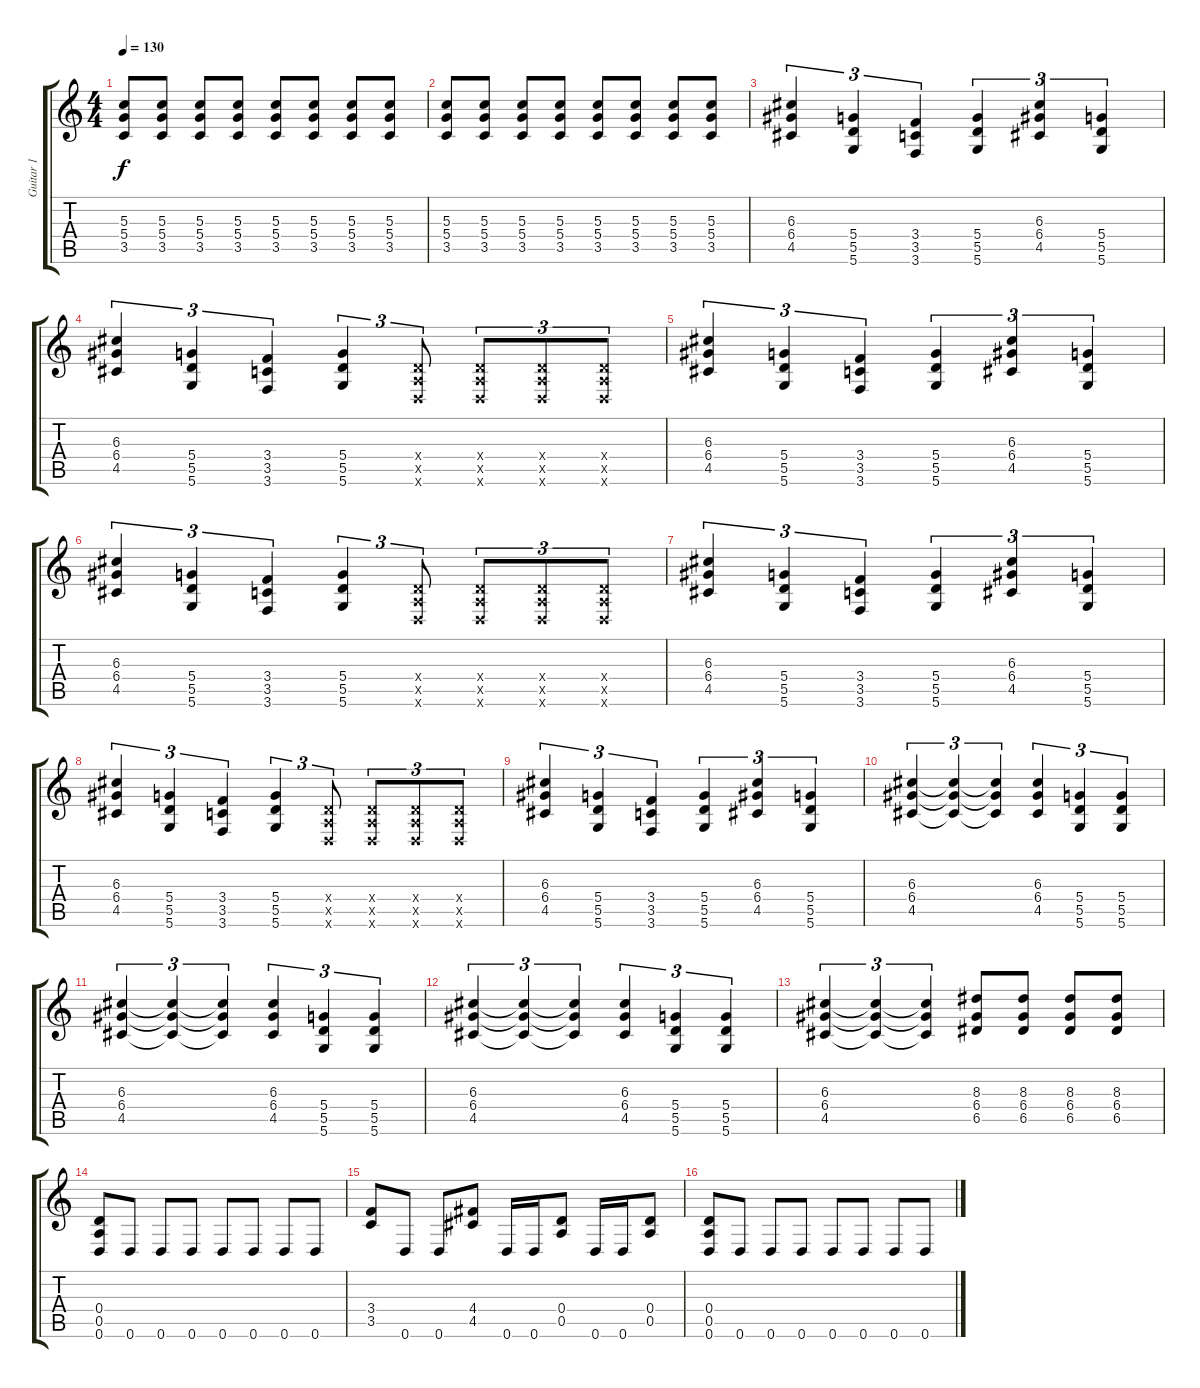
\track ("Guitar 1" "Guitar 1") {instrument distortionguitar}
\staff {score tabs}
\tuning (E4 B3 G3 D3 A2 D2) {hide}
\ts (4 4)
\tempo 130
\clef g2
\ks c
(5.3 5.4 3.5).8{dy f} (5.3 5.4 3.5).8 (5.3 5.4 3.5).8 (5.3 5.4 3.5).8 (5.3 5.4 3.5).8 (5.3 5.4 3.5).8 (5.3 5.4 3.5).8 (5.3 5.4 3.5).8 |
(5.3 5.4 3.5).8 (5.3 5.4 3.5).8 (5.3 5.4 3.5).8 (5.3 5.4 3.5).8 (5.3 5.4 3.5).8 (5.3 5.4 3.5).8 (5.3 5.4 3.5).8 (5.3 5.4 3.5).8 |
(6.3 6.4 4.5).4{tu (3 2)} (5.4 5.5 5.6).4{tu (3 2)} (3.4 3.5 3.6).4{tu (3 2)} (5.4 5.5 5.6).4{tu (3 2)} (6.3 6.4 4.5).4{tu (3 2)} (5.4 5.5 5.6).4{tu (3 2)} |
(6.3 6.4 4.5).4{tu (3 2)} (5.4 5.5 5.6).4{tu (3 2)} (3.4 3.5 3.6).4{tu (3 2)} (5.4 5.5 5.6).4{tu (3 2)} (0.4{x} 0.5{x} 0.6{x}).8{tu (3 2)} (0.4{x} 0.5{x} 0.6{x}).8{tu (3 2)} (0.4{x} 0.5{x} 0.6{x}).8{tu (3 2)} (0.4{x} 0.5{x} 0.6{x}).8{tu (3 2)} |
(6.3 6.4 4.5).4{tu (3 2)} (5.4 5.5 5.6).4{tu (3 2)} (3.4 3.5 3.6).4{tu (3 2)} (5.4 5.5 5.6).4{tu (3 2)} (6.3 6.4 4.5).4{tu (3 2)} (5.4 5.5 5.6).4{tu (3 2)} |
(6.3 6.4 4.5).4{tu (3 2)} (5.4 5.5 5.6).4{tu (3 2)} (3.4 3.5 3.6).4{tu (3 2)} (5.4 5.5 5.6).4{tu (3 2)} (0.4{x} 0.5{x} 0.6{x}).8{tu (3 2)} (0.4{x} 0.5{x} 0.6{x}).8{tu (3 2)} (0.4{x} 0.5{x} 0.6{x}).8{tu (3 2)} (0.4{x} 0.5{x} 0.6{x}).8{tu (3 2)} |
(6.3 6.4 4.5).4{tu (3 2)} (5.4 5.5 5.6).4{tu (3 2)} (3.4 3.5 3.6).4{tu (3 2)} (5.4 5.5 5.6).4{tu (3 2)} (6.3 6.4 4.5).4{tu (3 2)} (5.4 5.5 5.6).4{tu (3 2)} |
(6.3 6.4 4.5).4{tu (3 2)} (5.4 5.5 5.6).4{tu (3 2)} (3.4 3.5 3.6).4{tu (3 2)} (5.4 5.5 5.6).4{tu (3 2)} (0.4{x} 0.5{x} 0.6{x}).8{tu (3 2)} (0.4{x} 0.5{x} 0.6{x}).8{tu (3 2)} (0.4{x} 0.5{x} 0.6{x}).8{tu (3 2)} (0.4{x} 0.5{x} 0.6{x}).8{tu (3 2)} |
(6.3 6.4 4.5).4{tu (3 2)} (5.4 5.5 5.6).4{tu (3 2)} (3.4 3.5 3.6).4{tu (3 2)} (5.4 5.5 5.6).4{tu (3 2)} (6.3 6.4 4.5).4{tu (3 2)} (5.4 5.5 5.6).4{tu (3 2)} |
(6.3 6.4 4.5).4{tu (3 2)} (6.3{t} 6.4{t} 4.5{t}).4{tu (3 2)} (6.3{t} 6.4{t} 4.5{t}).4{tu (3 2)} (6.3 6.4 4.5).4{tu (3 2)} (5.4 5.5 5.6).4{tu (3 2)} (5.4 5.5 5.6).4{tu (3 2)} |
(6.3 6.4 4.5).4{tu (3 2)} (6.3{t} 6.4{t} 4.5{t}).4{tu (3 2)} (6.3{t} 6.4{t} 4.5{t}).4{tu (3 2)} (6.3 6.4 4.5).4{tu (3 2)} (5.4 5.5 5.6).4{tu (3 2)} (5.4 5.5 5.6).4{tu (3 2)} |
(6.3 6.4 4.5).4{tu (3 2)} (6.3{t} 6.4{t} 4.5{t}).4{tu (3 2)} (6.3{t} 6.4{t} 4.5{t}).4{tu (3 2)} (6.3 6.4 4.5).4{tu (3 2)} (5.4 5.5 5.6).4{tu (3 2)} (5.4 5.5 5.6).4{tu (3 2)} |
(6.3 6.4 4.5).4{tu (3 2)} (6.3{t} 6.4{t} 4.5{t}).4{tu (3 2)} (6.3{t} 6.4{t} 4.5{t}).4{tu (3 2)} (8.3 6.4 6.5).8 (8.3 6.4 6.5).8 (8.3 6.4 6.5).8 (8.3 6.4 6.5).8 |
(0.4 0.5 0.6).8{txt " "} 0.6.8 0.6.8 0.6.8 0.6.8 0.6.8 0.6.8 0.6.8 |
(3.4 3.5).8 0.6.8 0.6.8 (4.4 4.5).8 0.6.16 0.6.16 (0.4 0.5).8 0.6.16 0.6.16 (0.4 0.5).8 |
(0.4 0.5 0.6).8 0.6.8 0.6.8 0.6.8 0.6.8 0.6.8 0.6.8 0.6.8
